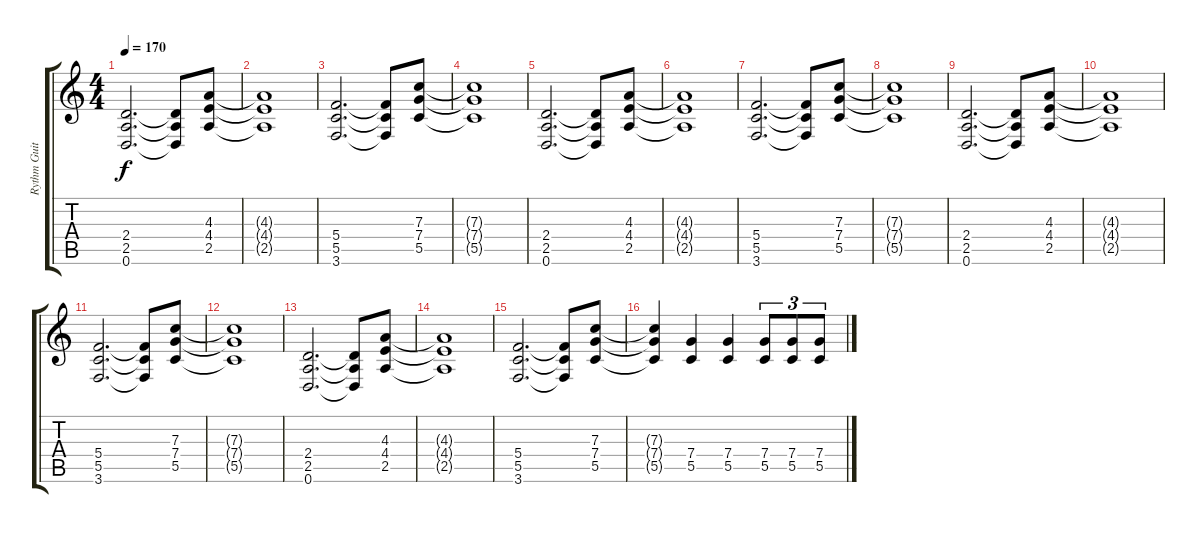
\track ("Rythm Guitar" "Rythm Guit") {instrument distortionguitar}
\staff {score tabs}
\tuning (D4 A3 F3 C3 G2 D2) {hide}
\ts (4 4)
\tempo 170
\clef g2
\ks c
(2.4 2.5 0.6).2{d dy f} (2.4{t} 2.5{t} 0.6{t}).8 (4.3 4.4 2.5).8 |
(4.3{t} 4.4{t} 2.5{t}).1 |
(5.4 5.5 3.6).2{d} (5.4{t} 5.5{t} 3.6{t}).8 (7.3 7.4 5.5).8 |
(7.3{t} 7.4{t} 5.5{t}).1 |
(2.4 2.5 0.6).2{d} (2.4{t} 2.5{t} 0.6{t}).8 (4.3 4.4 2.5).8 |
(4.3{t} 4.4{t} 2.5{t}).1 |
(5.4 5.5 3.6).2{d} (5.4{t} 5.5{t} 3.6{t}).8 (7.3 7.4 5.5).8 |
(7.3{t} 7.4{t} 5.5{t}).1 |
(2.4 2.5 0.6).2{d} (2.4{t} 2.5{t} 0.6{t}).8 (4.3 4.4 2.5).8 |
(4.3{t} 4.4{t} 2.5{t}).1 |
(5.4 5.5 3.6).2{d} (5.4{t} 5.5{t} 3.6{t}).8 (7.3 7.4 5.5).8 |
(7.3{t} 7.4{t} 5.5{t}).1 |
(2.4 2.5 0.6).2{d} (2.4{t} 2.5{t} 0.6{t}).8 (4.3 4.4 2.5).8 |
(4.3{t} 4.4{t} 2.5{t}).1 |
(5.4 5.5 3.6).2{d} (5.4{t} 5.5{t} 3.6{t}).8 (7.3 7.4 5.5).8 |
(7.3{t} 7.4{t} 5.5{t}).4 (7.4 5.5).4 (7.4 5.5).4 (7.4 5.5).8{tu (3 2)} (7.4 5.5).8{tu (3 2)} (7.4 5.5).8{tu (3 2)}
